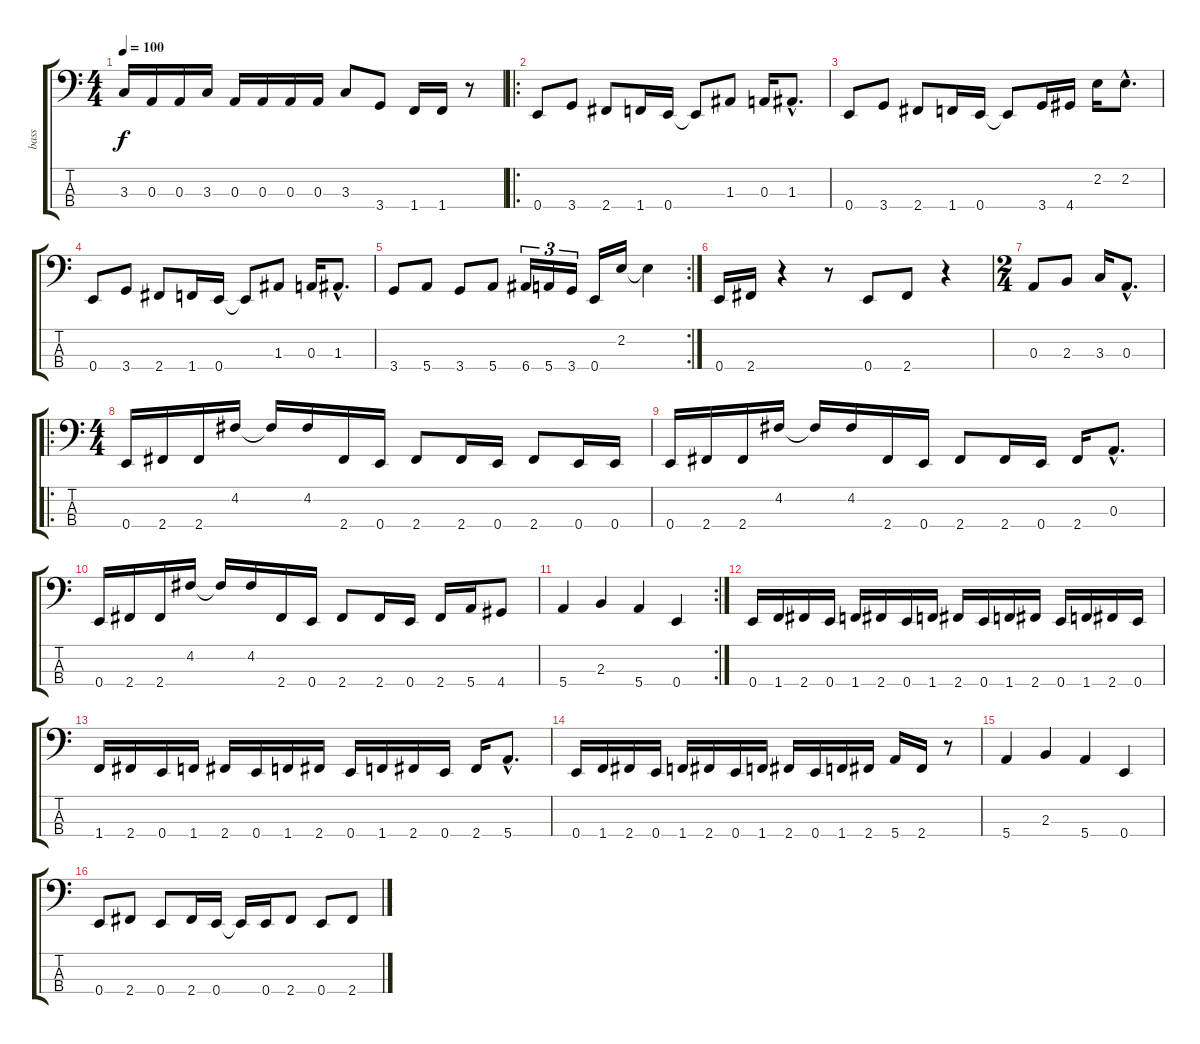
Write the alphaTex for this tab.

\track ("bass" "bass") {instrument electricbasspick}
\staff {score tabs}
\tuning (G2 D2 A1 E1) {hide}
\ts (4 4)
\tempo 100
\clef f4
\ks c
3.3.16{dy f} 0.3.16 0.3.16 3.3.16 0.3.16 0.3.16 0.3.16 0.3.16 3.3.8 3.4.8 1.4.16 1.4.16 r.8 |
\ro
0.4.8 3.4.8 2.4.8 1.4.16 0.4.16 0.4{t}.8 1.3.8 0.3.16 1.3{hac}.8{d} |
0.4.8 3.4.8 2.4.8 1.4.16 0.4.16 0.4{t}.8 3.4.16 4.4.16 2.2.16 2.2{hac}.8{d} |
0.4.8 3.4.8 2.4.8 1.4.16 0.4.16 0.4{t}.8 1.3.8 0.3.16 1.3{hac}.8{d} |
\rc 2
3.4.8 5.4.8 3.4.8 5.4.8 6.4.16{tu (3 2)} 5.4.16{tu (3 2)} 3.4.16{tu (3 2)} 0.4.16 2.2.16 2.2{t}.4 |
0.4.16 2.4.16 r.4 r.8 0.4.8 2.4.8 r.4 |
\ts (2 4)
0.3.8 2.3.8 3.3.16 0.3{hac}.8{d} |
\ro
\ts (4 4)
0.4.16 2.4.16 2.4.16 4.2.16 4.2{t}.16 4.2.16 2.4.16 0.4.16 2.4.8 2.4.16 0.4.16 2.4.8 0.4.16 0.4.16 |
0.4.16 2.4.16 2.4.16 4.2.16 4.2{t}.16 4.2.16 2.4.16 0.4.16 2.4.8 2.4.16 0.4.16 2.4.16 0.3{hac}.8{d} |
0.4.16 2.4.16 2.4.16 4.2.16 4.2{t}.16 4.2.16 2.4.16 0.4.16 2.4.8 2.4.16 0.4.16 2.4.16 5.4.16 4.4.8 |
\rc 2
5.4.4 2.3.4 5.4.4 0.4.4 |
0.4.16 1.4.16 2.4.16 0.4.16 1.4.16 2.4.16 0.4.16 1.4.16 2.4.16 0.4.16 1.4.16 2.4.16 0.4.16 1.4.16 2.4.16 0.4.16 |
1.4.16 2.4.16 0.4.16 1.4.16 2.4.16 0.4.16 1.4.16 2.4.16 0.4.16 1.4.16 2.4.16 0.4.16 2.4.16 5.4{hac}.8{d} |
0.4.16 1.4.16 2.4.16 0.4.16 1.4.16 2.4.16 0.4.16 1.4.16 2.4.16 0.4.16 1.4.16 2.4.16 5.4.16 2.4.16 r.8 |
5.4.4 2.3.4 5.4.4 0.4.4 |
0.4.8 2.4.8 0.4.8 2.4.16 0.4.16 0.4{t}.16 0.4.16 2.4.8 0.4.8 2.4.8
